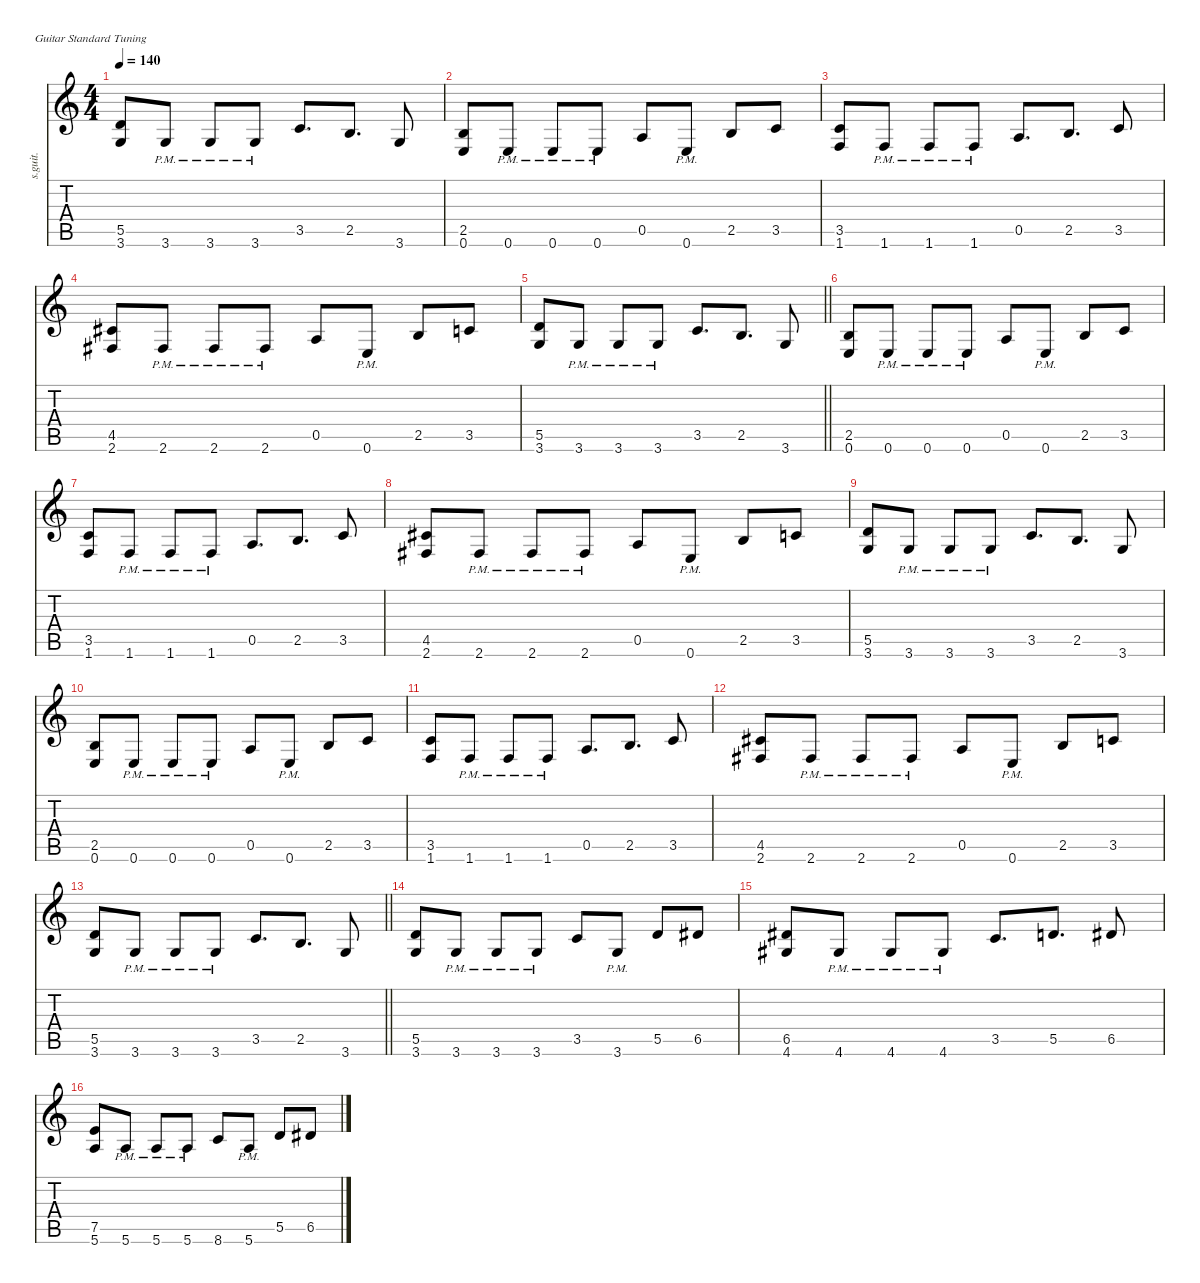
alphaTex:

\defaultSystemsLayout 4
\hideDynamics
\bracketExtendMode nobrackets
\otherSystemsTrackNameOrientation horizontal
\track ("Gtr. I" "s.guit.") {defaultSystemsLayout 8 instrument acousticguitarsteel}
\staff {score tabs}
\tuning (E4 B3 G3 D3 A2 E2)
\ts (4 4)
\tempo 140
\clef g2
\ks c
(5.5 3.6).8{dy f beam Up} 3.6{pm}.8{beam Up} 3.6{pm}.8{beam Up} 3.6{pm}.8{beam Up} 3.5.8{d beam Up} 2.5.8{d beam Up} 3.6.8{beam Up} |
(2.5 0.6).8{beam Up} 0.6{pm}.8{beam Up} 0.6{pm}.8{beam Up} 0.6{pm}.8{beam Up} 0.5.8{beam Up} 0.6{pm}.8{beam Up} 2.5.8{beam Up} 3.5.8{beam Up} |
(3.5 1.6).8{beam Up} 1.6{pm}.8{beam Up} 1.6{pm}.8{beam Up} 1.6{pm}.8{beam Up} 0.5.8{d beam Up} 2.5.8{d beam Up} 3.5.8{beam Up} |
(4.5{acc #} 2.6{acc #}).8{beam Up} 2.6{pm acc #}.8{beam Up} 2.6{pm acc #}.8{beam Up} 2.6{pm acc #}.8{beam Up} 0.5.8{beam Up} 0.6{pm}.8{beam Up} 2.5.8{beam Up} 3.5.8{beam Up} |
\barLineRight lightlight
(5.5 3.6).8{beam Up} 3.6{pm}.8{beam Up} 3.6{pm}.8{beam Up} 3.6{pm}.8{beam Up} 3.5.8{d beam Up} 2.5.8{d beam Up} 3.6.8{beam Up} |
(2.5 0.6).8{beam Up} 0.6{pm}.8{beam Up} 0.6{pm}.8{beam Up} 0.6{pm}.8{beam Up} 0.5.8{beam Up} 0.6{pm}.8{beam Up} 2.5.8{beam Up} 3.5.8{beam Up} |
(3.5 1.6).8{beam Up} 1.6{pm}.8{beam Up} 1.6{pm}.8{beam Up} 1.6{pm}.8{beam Up} 0.5.8{d beam Up} 2.5.8{d beam Up} 3.5.8{beam Up} |
(4.5{acc #} 2.6{acc #}).8{beam Up} 2.6{pm acc #}.8{beam Up} 2.6{pm acc #}.8{beam Up} 2.6{pm acc #}.8{beam Up} 0.5.8{beam Up} 0.6{pm}.8{beam Up} 2.5.8{beam Up} 3.5.8{beam Up} |
(5.5 3.6).8{beam Up} 3.6{pm}.8{beam Up} 3.6{pm}.8{beam Up} 3.6{pm}.8{beam Up} 3.5.8{d beam Up} 2.5.8{d beam Up} 3.6.8{beam Up} |
(2.5 0.6).8{beam Up} 0.6{pm}.8{beam Up} 0.6{pm}.8{beam Up} 0.6{pm}.8{beam Up} 0.5.8{beam Up} 0.6{pm}.8{beam Up} 2.5.8{beam Up} 3.5.8{beam Up} |
(3.5 1.6).8{beam Up} 1.6{pm}.8{beam Up} 1.6{pm}.8{beam Up} 1.6{pm}.8{beam Up} 0.5.8{d beam Up} 2.5.8{d beam Up} 3.5.8{beam Up} |
(4.5{acc #} 2.6{acc #}).8{beam Up} 2.6{pm acc #}.8{beam Up} 2.6{pm acc #}.8{beam Up} 2.6{pm acc #}.8{beam Up} 0.5.8{beam Up} 0.6{pm}.8{beam Up} 2.5.8{beam Up} 3.5.8{beam Up} |
\barLineRight lightlight
(5.5 3.6).8{beam Up} 3.6{pm}.8{beam Up} 3.6{pm}.8{beam Up} 3.6{pm}.8{beam Up} 3.5.8{d beam Up} 2.5.8{d beam Up} 3.6.8{beam Up} |
(5.5 3.6).8{beam Up} 3.6{pm}.8{beam Up} 3.6{pm}.8{beam Up} 3.6{pm}.8{beam Up} 3.5.8{beam Up} 3.6{pm}.8{beam Up} 5.5.8{beam Up} 6.5{acc #}.8{beam Up} |
(6.5{acc #} 4.6{acc #}).8{beam Up} 4.6{pm acc #}.8{beam Up} 4.6{pm acc #}.8{beam Up} 4.6{pm acc #}.8{beam Up} 3.5.8{d beam Up} 5.5.8{d beam Up} 6.5{acc #}.8{beam Up} |
(7.5 5.6).8{beam Up} 5.6{pm}.8{beam Up} 5.6{pm}.8{beam Up} 5.6{pm}.8{beam Up} 8.6.8{beam Up} 5.6{pm}.8{beam Up} 5.5.8{beam Up} 6.5{acc #}.8{beam Up}
